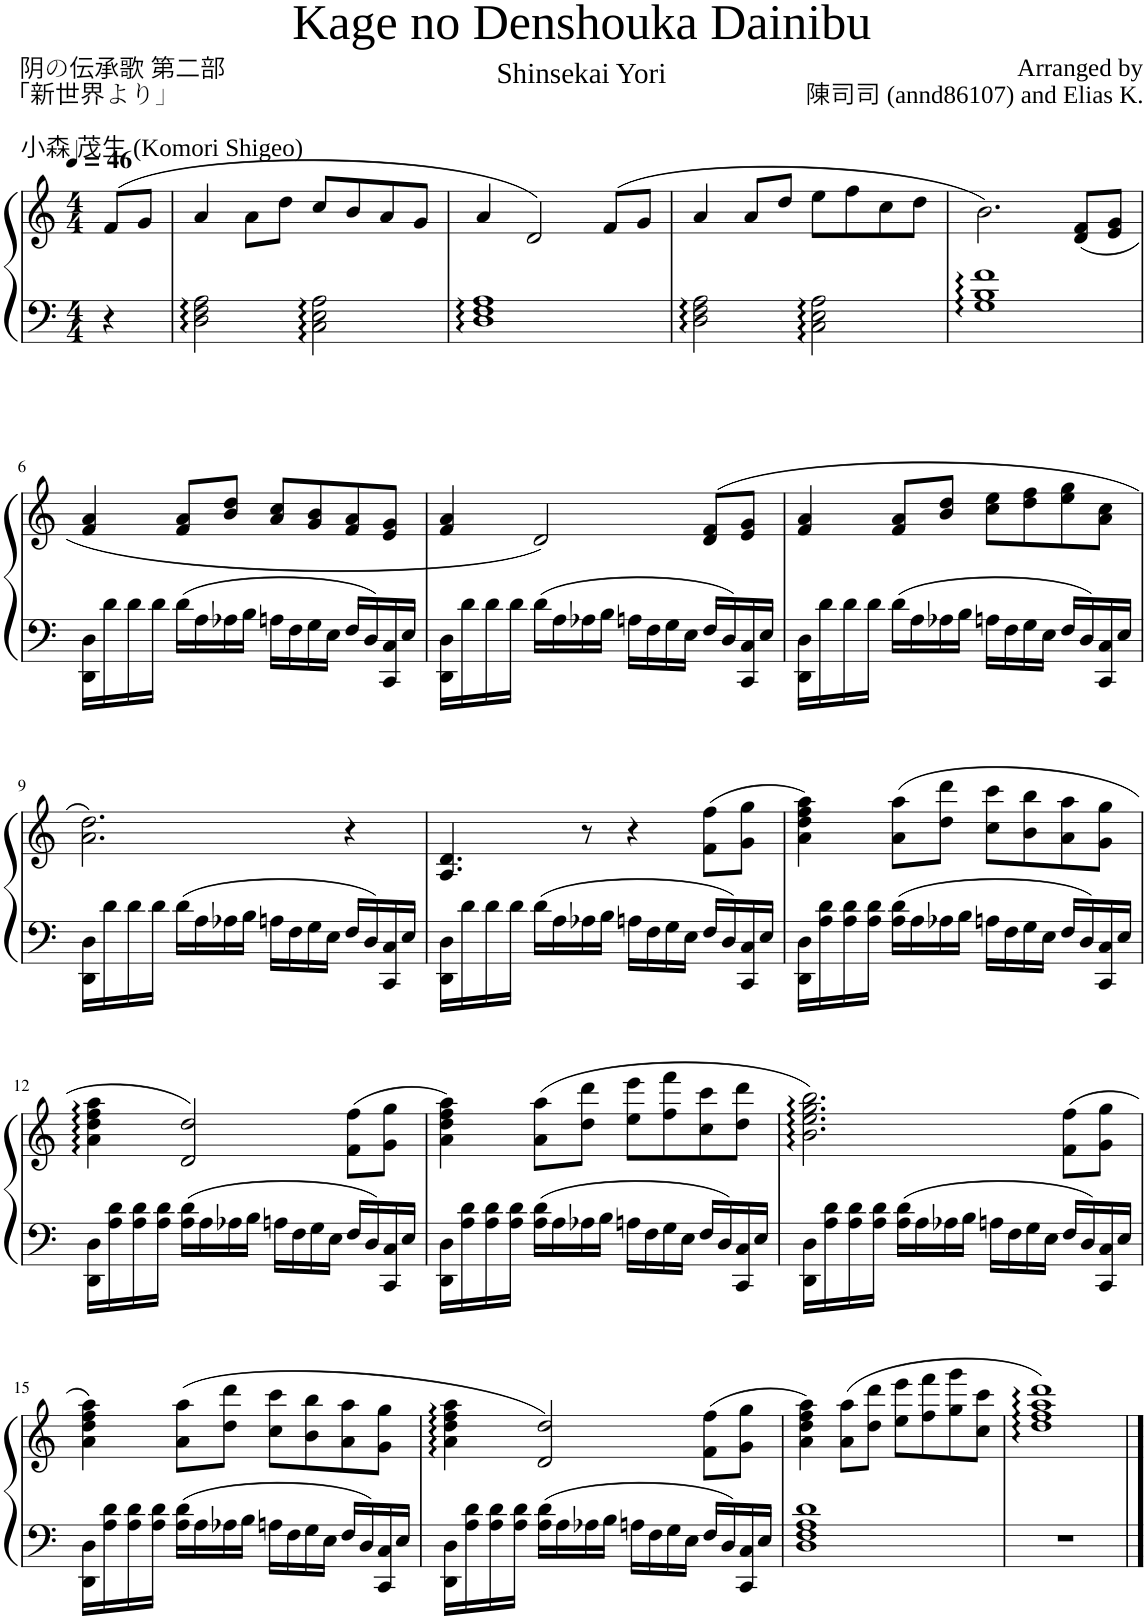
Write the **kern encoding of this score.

**kern	**kern
*part1	*part1
*staff2	*staff1
*I"Piano	*
*I'Pno	*
*clefF4	*clefG2
*k[]	*k[]
*M4/4	*M4/4
*MM46	*MM46
=1	=1
4r	(8f/L
.	8g/J
=2	=2
2D\:: 2F\:: 2A\::	4a/
.	8a\L
.	8dd\J
2C\:: 2E\:: 2A\::	8cc/L
.	8b/
.	8a/
.	8g/J
=3	=3
1D:: 1F:: 1A::	4a/
.	2d/)
.	(8f/L
.	8g/J
=4	=4
2D\:: 2F\:: 2A\::	4a/
.	8a/L
.	8dd/J
2C\:: 2E\:: 2A\::	8ee\L
.	8ff\
.	8cc\
.	8dd\J
=5	=5
1G:: 1B:: 1f::	2.b\)
.	(8d/ 8f/L
.	8e/ 8g/J
!!LO:LB:g=z
=6	=6
16DD\ 16D\LL	4f/ 4a/
16d\	.
16d\	.
16d\JJ	.
16d\LL	8f/ 8a/L
16A\	.
16A-X\	8b/ 8dd/J
16B\JJ	.
16An\LL	8a/ 8cc/L
16F\	.
16G\	8g/ 8b/
16E\JJ	.
16F/LL	8f/ 8a/
16D/	.
16CC/ 16C/	8e/ 8g/J
16E/JJ	.
=7	=7
16DD\ 16D\LL	4f/ 4a/
16d\	.
16d\	.
16d\JJ	.
16d\LL	2d/)
16A\	.
16A-X\	.
16B\JJ	.
16An\LL	.
16F\	.
16G\	.
16E\JJ	.
16F/LL	(8d/ 8f/L
16D/	.
16CC/ 16C/	8e/ 8g/J
16E/JJ	.
=8	=8
16DD\ 16D\LL	4f/ 4a/
16d\	.
16d\	.
16d\JJ	.
16d\LL	8f/ 8a/L
16A\	.
16A-X\	8b/ 8dd/J
16B\JJ	.
16An\LL	8cc\ 8ee\L
16F\	.
16G\	8dd\ 8ff\
16E\JJ	.
16F/LL	8ee\ 8gg\
16D/	.
16CC/ 16C/	8a\ 8cc\J
16E/JJ	.
!!LO:LB:g=z
=9	=9
16DD\ 16D\LL	2.a\ 2.dd\)
16d\	.
16d\	.
16d\JJ	.
16d\LL	.
16A\	.
16A-X\	.
16B\JJ	.
16An\LL	.
16F\	.
16G\	.
16E\JJ	.
16F/LL	4r
16D/	.
16CC/ 16C/	.
16E/JJ	.
=10	=10
16DD\ 16D\LL	4.A/ 4.d/
16d\	.
16d\	.
16d\JJ	.
16d\LL	.
16A\	.
16A-X\	8r
16B\JJ	.
16An\LL	4r
16F\	.
16G\	.
16E\JJ	.
16F/LL	(8f\ 8ff\L
16D/	.
16CC/ 16C/	8g\ 8gg\J
16E/JJ	.
=11	=11
16DD\ 16D\LL	4a\ 4dd\ 4ff\ 4aa\)
16A\ 16d\	.
16A\ 16d\	.
16A\ 16d\JJ	.
16A\ 16d\LL	(8a\ 8aa\L
16A\	.
16A-X\	8dd\ 8ddd\J
16B\JJ	.
16An\LL	8cc\ 8ccc\L
16F\	.
16G\	8b\ 8bb\
16E\JJ	.
16F/LL	8a\ 8aa\
16D/	.
16CC/ 16C/	8g\ 8gg\J
16E/JJ	.
!!LO:LB:g=z
=12	=12
16DD\ 16D\LL	4a\:: 4dd\:: 4ff\:: 4aa\::
16A\ 16d\	.
16A\ 16d\	.
16A\ 16d\JJ	.
16A\ 16d\LL	2d/ 2dd/)
16A\	.
16A-X\	.
16B\JJ	.
16An\LL	.
16F\	.
16G\	.
16E\JJ	.
16F/LL	(8f\ 8ff\L
16D/	.
16CC/ 16C/	8g\ 8gg\J
16E/JJ	.
=13	=13
16DD\ 16D\LL	4a\ 4dd\ 4ff\ 4aa\)
16A\ 16d\	.
16A\ 16d\	.
16A\ 16d\JJ	.
16A\ 16d\LL	(8a\ 8aa\L
16A\	.
16A-X\	8dd\ 8ddd\J
16B\JJ	.
16An\LL	8ee\ 8eee\L
16F\	.
16G\	8ff\ 8fff\
16E\JJ	.
16F/LL	8cc\ 8ccc\
16D/	.
16CC/ 16C/	8dd\ 8ddd\J
16E/JJ	.
=14	=14
16DD\ 16D\LL	2.b\:: 2.ee\:: 2.gg\:: 2.bb\::)
16A\ 16d\	.
16A\ 16d\	.
16A\ 16d\JJ	.
16A\ 16d\LL	.
16A\	.
16A-X\	.
16B\JJ	.
16An\LL	.
16F\	.
16G\	.
16E\JJ	.
16F/LL	(8f\ 8ff\L
16D/	.
16CC/ 16C/	8g\ 8gg\J
16E/JJ	.
!!LO:LB:g=z
=15	=15
16DD\ 16D\LL	4a\ 4dd\ 4ff\ 4aa\)
16A\ 16d\	.
16A\ 16d\	.
16A\ 16d\JJ	.
16A\ 16d\LL	(8a\ 8aa\L
16A\	.
16A-X\	8dd\ 8ddd\J
16B\JJ	.
16An\LL	8cc\ 8ccc\L
16F\	.
16G\	8b\ 8bb\
16E\JJ	.
16F/LL	8a\ 8aa\
16D/	.
16CC/ 16C/	8g\ 8gg\J
16E/JJ	.
=16	=16
16DD\ 16D\LL	4a\:: 4dd\:: 4ff\:: 4aa\::
16A\ 16d\	.
16A\ 16d\	.
16A\ 16d\JJ	.
16A\ 16d\LL	2d/ 2dd/)
16A\	.
16A-X\	.
16B\JJ	.
16An\LL	.
16F\	.
16G\	.
16E\JJ	.
16F/LL	(8f\ 8ff\L
16D/	.
16CC/ 16C/	8g\ 8gg\J
16E/JJ	.
=17	=17
1D 1F 1A 1d	4a\ 4dd\ 4ff\ 4aa\)
.	(8a\ 8aa\L
.	8dd\ 8ddd\J
.	8ee\ 8eee\L
.	8ff\ 8fff\
.	8gg\ 8ggg\
.	8cc\ 8ccc\J
=18	=18
1r	1dd:: 1ff:: 1aa:: 1ddd::)
==	==
*-	*-
